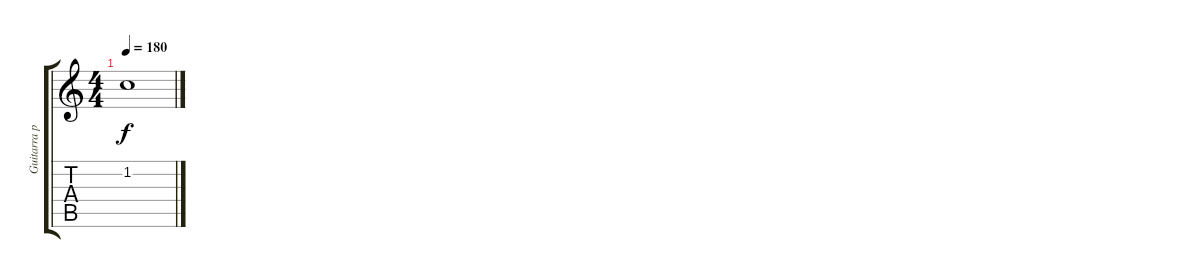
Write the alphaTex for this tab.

\track ("Guitarra principal" "Guitarra p") {instrument overdrivenguitar}
\staff {score tabs}
\tuning (E4 B3 G3 D3 A2 E2) {hide}
\ts (4 4)
\tempo 180
\clef g2
\ks c
1.2{t}.1{dy f}
